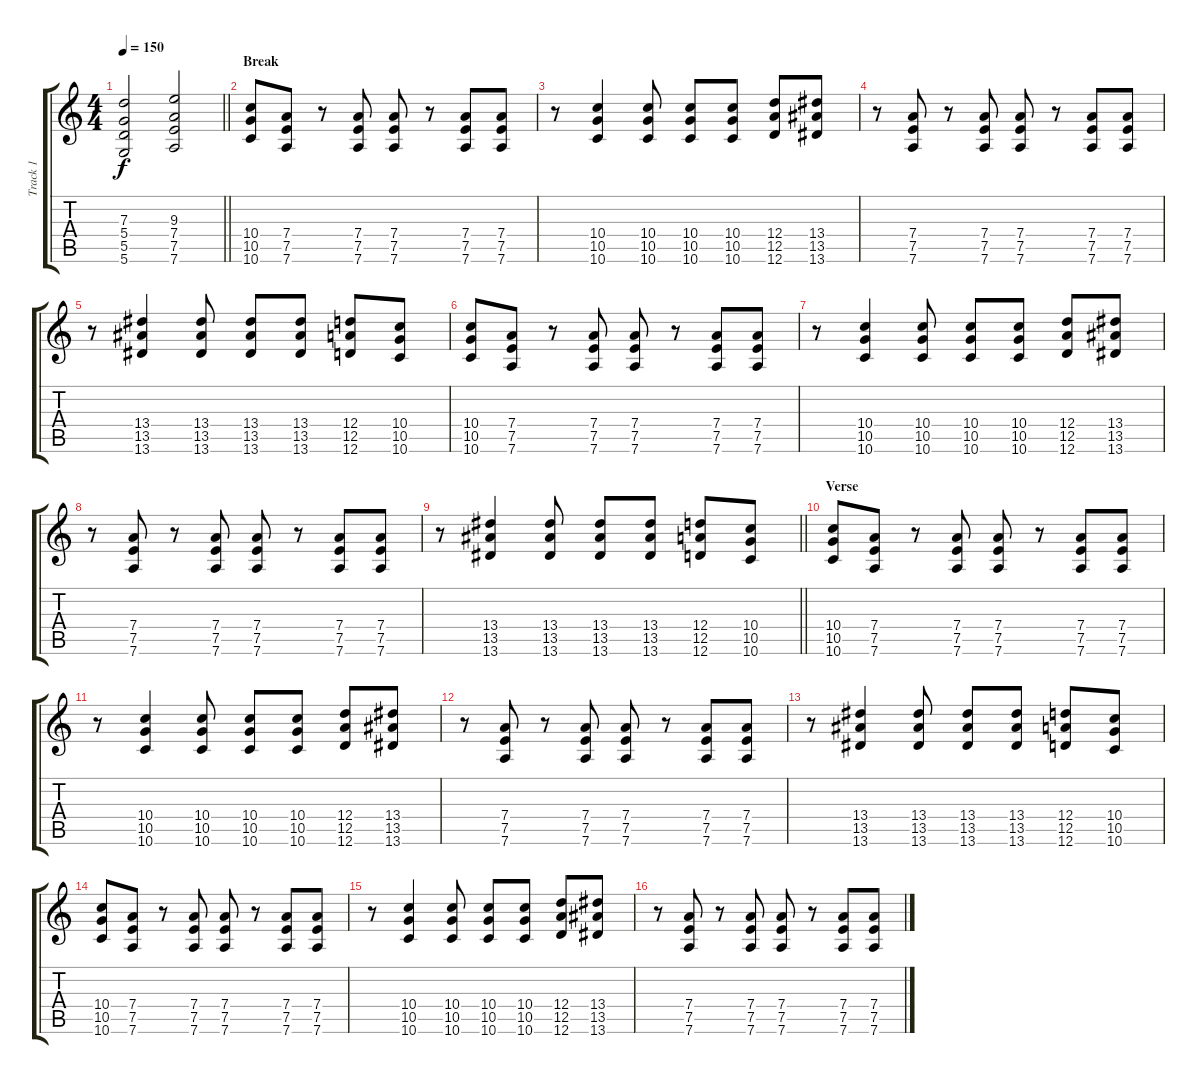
\track ("Track 1" "Track 1") {instrument overdrivenguitar}
\staff {score tabs}
\tuning (E4 B3 G3 D3 A2 D2) {hide}
\ts (4 4)
\tempo 150
\clef g2
\barLineRight lightlight
\ks c
(7.3{t} 5.4{t} 5.5{t} 5.6{t}).2{dy f} (9.3 7.4 7.5 7.6).2 |
\section ("" "Break")
(10.4 10.5 10.6).8 (7.4 7.5 7.6).8 r.8 (7.4 7.5 7.6).8 (7.4 7.5 7.6).8 r.8 (7.4 7.5 7.6).8 (7.4 7.5 7.6).8 |
r.8 (10.4 10.5 10.6).4 (10.4 10.5 10.6).8 (10.4 10.5 10.6).8 (10.4 10.5 10.6).8 (12.4 12.5 12.6).8 (13.4 13.5 13.6).8 |
r.8 (7.4 7.5 7.6).8 r.8 (7.4 7.5 7.6).8 (7.4 7.5 7.6).8 r.8 (7.4 7.5 7.6).8 (7.4 7.5 7.6).8 |
r.8 (13.4 13.5 13.6).4 (13.4 13.5 13.6).8 (13.4 13.5 13.6).8 (13.4 13.5 13.6).8 (12.4 12.5 12.6).8 (10.4 10.5 10.6).8 |
(10.4 10.5 10.6).8 (7.4 7.5 7.6).8 r.8 (7.4 7.5 7.6).8 (7.4 7.5 7.6).8 r.8 (7.4 7.5 7.6).8 (7.4 7.5 7.6).8 |
r.8 (10.4 10.5 10.6).4 (10.4 10.5 10.6).8 (10.4 10.5 10.6).8 (10.4 10.5 10.6).8 (12.4 12.5 12.6).8 (13.4 13.5 13.6).8 |
r.8 (7.4 7.5 7.6).8 r.8 (7.4 7.5 7.6).8 (7.4 7.5 7.6).8 r.8 (7.4 7.5 7.6).8 (7.4 7.5 7.6).8 |
\barLineRight lightlight
r.8 (13.4 13.5 13.6).4 (13.4 13.5 13.6).8 (13.4 13.5 13.6).8 (13.4 13.5 13.6).8 (12.4 12.5 12.6).8 (10.4 10.5 10.6).8 |
\section ("" "Verse")
(10.4 10.5 10.6).8 (7.4 7.5 7.6).8 r.8 (7.4 7.5 7.6).8 (7.4 7.5 7.6).8 r.8 (7.4 7.5 7.6).8 (7.4 7.5 7.6).8 |
r.8 (10.4 10.5 10.6).4 (10.4 10.5 10.6).8 (10.4 10.5 10.6).8 (10.4 10.5 10.6).8 (12.4 12.5 12.6).8 (13.4 13.5 13.6).8 |
r.8 (7.4 7.5 7.6).8 r.8 (7.4 7.5 7.6).8 (7.4 7.5 7.6).8 r.8 (7.4 7.5 7.6).8 (7.4 7.5 7.6).8 |
r.8 (13.4 13.5 13.6).4 (13.4 13.5 13.6).8 (13.4 13.5 13.6).8 (13.4 13.5 13.6).8 (12.4 12.5 12.6).8 (10.4 10.5 10.6).8 |
(10.4 10.5 10.6).8 (7.4 7.5 7.6).8 r.8 (7.4 7.5 7.6).8 (7.4 7.5 7.6).8 r.8 (7.4 7.5 7.6).8 (7.4 7.5 7.6).8 |
r.8 (10.4 10.5 10.6).4 (10.4 10.5 10.6).8 (10.4 10.5 10.6).8 (10.4 10.5 10.6).8 (12.4 12.5 12.6).8 (13.4 13.5 13.6).8 |
r.8 (7.4 7.5 7.6).8 r.8 (7.4 7.5 7.6).8 (7.4 7.5 7.6).8 r.8 (7.4 7.5 7.6).8 (7.4 7.5 7.6).8
